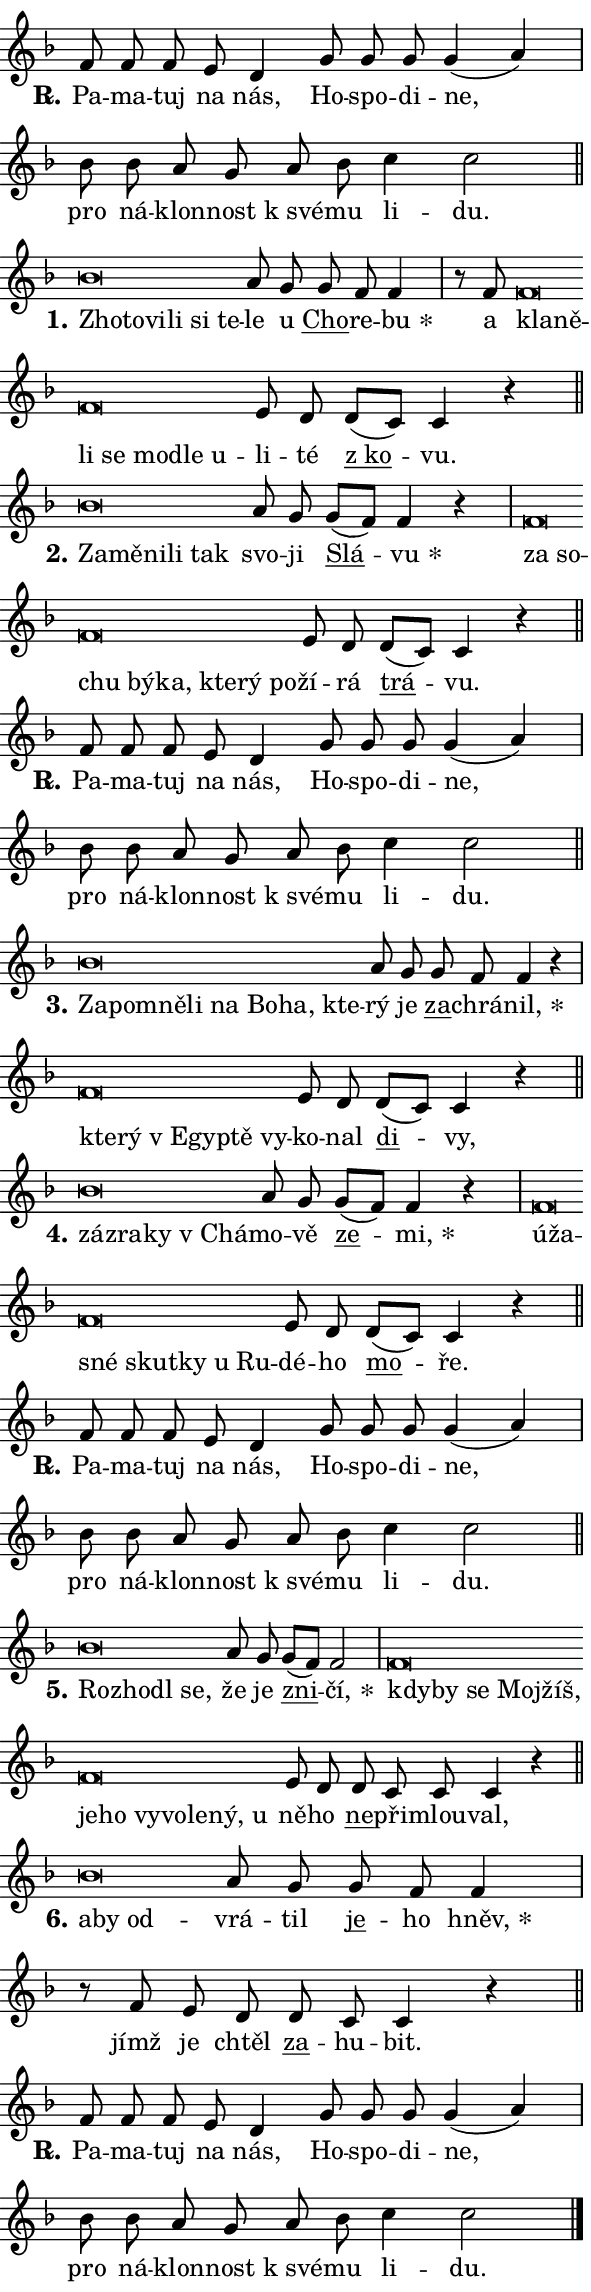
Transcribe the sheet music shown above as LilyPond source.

\version "2.24.0"
\header { tagline = "" }
\paper {
  indent = 0\cm
  top-margin = 0\cm
  right-margin = 0.13\cm % to fit lyric hyphens
  bottom-margin = 0\cm
  left-margin = 0\cm
  paper-width = 10\cm
  page-breaking = #ly:one-page-breaking
  system-system-spacing.basic-distance = #11
  score-system-spacing.basic-distance = #11
  ragged-last = ##f
}


%% Author: Thomas Morley
%% https://lists.gnu.org/archive/html/lilypond-user/2020-05/msg00002.html
#(define (line-position grob)
"Returns position of @var[grob} in current system:
   @code{'start}, if at first time-step
   @code{'end}, if at last time-step
   @code{'middle} otherwise
"
  (let* ((col (ly:item-get-column grob))
         (ln (ly:grob-object col 'left-neighbor))
         (rn (ly:grob-object col 'right-neighbor))
         (col-to-check-left (if (ly:grob? ln) ln col))
         (col-to-check-right (if (ly:grob? rn) rn col))
         (break-dir-left
           (and
             (ly:grob-property col-to-check-left 'non-musical #f)
             (ly:item-break-dir col-to-check-left)))
         (break-dir-right
           (and
             (ly:grob-property col-to-check-right 'non-musical #f)
             (ly:item-break-dir col-to-check-right))))
        (cond ((eqv? 1 break-dir-left) 'start)
              ((eqv? -1 break-dir-right) 'end)
              (else 'middle))))

#(define (tranparent-at-line-position vctor)
  (lambda (grob)
  "Relying on @code{line-position} select the relevant enry from @var{vctor}.
Used to determine transparency,"
    (case (line-position grob)
      ((end) (not (vector-ref vctor 0)))
      ((middle) (not (vector-ref vctor 1)))
      ((start) (not (vector-ref vctor 2))))))

noteHeadBreakVisibility =
#(define-music-function (break-visibility)(vector?)
"Makes @code{NoteHead}s transparent relying on @var{break-visibility}"
#{
  \override NoteHead.transparent =
    #(tranparent-at-line-position break-visibility)
#})

#(define delete-ledgers-for-transparent-note-heads
  (lambda (grob)
    "Reads whether a @code{NoteHead} is transparent.
If so this @code{NoteHead} is removed from @code{'note-heads} from
@var{grob}, which is supposed to be @code{LedgerLineSpanner}.
As a result ledgers are not printed for this @code{NoteHead}"
    (let* ((nhds-array (ly:grob-object grob 'note-heads))
           (nhds-list
             (if (ly:grob-array? nhds-array)
                 (ly:grob-array->list nhds-array)
                 '()))
           ;; Relies on the transparent-property being done before
           ;; Staff.LedgerLineSpanner.after-line-breaking is executed.
           ;; This is fragile ...
           (to-keep
             (remove
               (lambda (nhd)
                 (ly:grob-property nhd 'transparent #f))
               nhds-list)))
      ;; TODO find a better method to iterate over grob-arrays, similiar
      ;; to filter/remove etc for lists
      ;; For now rebuilt from scratch
      (set! (ly:grob-object grob 'note-heads)  '())
      (for-each
        (lambda (nhd)
          (ly:pointer-group-interface::add-grob grob 'note-heads nhd))
        to-keep))))

squashNotes = {
  \override NoteHead.X-extent = #'(-0.2 . 0.2)
  \override NoteHead.Y-extent = #'(-0.75 . 0)
  \override NoteHead.stencil =
    #(lambda (grob)
       (let ((pos (ly:grob-property grob 'staff-position)))
         (begin
           (if (< pos -7) (display "ERROR: Lower brevis then expected\n") (display ""))
           (if (<= pos -6) ly:text-interface::print ly:note-head::print))))
}
unSquashNotes = {
  \revert NoteHead.X-extent
  \revert NoteHead.Y-extent
  \revert NoteHead.stencil
}

hideNotes = \noteHeadBreakVisibility #begin-of-line-visible
unHideNotes = \noteHeadBreakVisibility #all-visible

% work-around for resetting accidentals
% https://lilypond.org/doc/v2.23/Documentation/notation/displaying-rhythms#unmetered-music
cadenzaMeasure = {
  \cadenzaOff
  \partial 1024 s1024
  \cadenzaOn
}

#(define-markup-command (accent layout props text) (markup?)
  "Underline accented syllable"
  (interpret-markup layout props
    #{\markup \override #'(offset . 4.3) \underline { #text }#}))

responsum = \markup \concat {
  "R" \hspace #-1.05 \path #0.1 #'((moveto 0 0.07) (lineto 0.9 0.8)) \hspace #0.05 "."
}

spaceSize = #0.6828661417322834 % exact space size for TeX Gyre Schola

\layout {
  \context {
    \Staff
    \remove "Time_signature_engraver"
    \override LedgerLineSpanner.after-line-breaking = #delete-ledgers-for-transparent-note-heads
  }
  \context {
    \Lyrics {
      \override LyricSpace.minimum-distance = \spaceSize
      \override LyricText.font-name = #"TeX Gyre Schola"
      \override LyricText.font-size = 1
      \override StanzaNumber.font-name = #"TeX Gyre Schola Bold"
      \override StanzaNumber.font-size = 1
    }
  }
  \context {
    \Score 
    \override NoteHead.text =
      #(lambda (grob) 
        (let ((pos (ly:grob-property grob 'staff-position)))
          #{\markup {
            \combine
              \halign #-0.55 \raise #(if (= pos -6) 0 0.5) \override #'(thickness . 2) \draw-line #'(3.2 . 0)
              \musicglyph "noteheads.sM1"
          }#}))
  }
}

% magnetic-lyrics.ily
%
%   written by
%     Jean Abou Samra <jean@abou-samra.fr>
%     Werner Lemberg <wl@gnu.org>
%
%   adapted by
%     Jiri Hon <jiri.hon@gmail.com>
%
% Version 2022-Apr-15

% https://www.mail-archive.com/lilypond-user@gnu.org/msg149350.html

#(define (Left_hyphen_pointer_engraver context)
   "Collect syllable-hyphen-syllable occurrences in lyrics and store
them in properties.  This engraver only looks to the left.  For
example, if the lyrics input is @code{foo -- bar}, it does the
following.

@itemize @bullet
@item
Set the @code{text} property of the @code{LyricHyphen} grob between
@q{foo} and @q{bar} to @code{foo}.

@item
Set the @code{left-hyphen} property of the @code{LyricText} grob with
text @q{foo} to the @code{LyricHyphen} grob between @q{foo} and
@q{bar}.
@end itemize

Use this auxiliary engraver in combination with the
@code{lyric-@/text::@/apply-@/magnetic-@/offset!} hook."
   (let ((hyphen #f)
         (text #f))
     (make-engraver
      (acknowledgers
       ((lyric-syllable-interface engraver grob source-engraver)
        (set! text grob)))
      (end-acknowledgers
       ((lyric-hyphen-interface engraver grob source-engraver)
        ;(when (not (grob::has-interface grob 'lyric-space-interface))
          (set! hyphen grob)));)
      ((stop-translation-timestep engraver)
       (when (and text hyphen)
         (ly:grob-set-object! text 'left-hyphen hyphen))
       (set! text #f)
       (set! hyphen #f)))))

#(define (lyric-text::apply-magnetic-offset! grob)
   "If the space between two syllables is less than the value in
property @code{LyricText@/.details@/.squash-threshold}, move the right
syllable to the left so that it gets concatenated with the left
syllable.

Use this function as a hook for
@code{LyricText@/.after-@/line-@/breaking} if the
@code{Left_@/hyphen_@/pointer_@/engraver} is active."
   (let ((hyphen (ly:grob-object grob 'left-hyphen #f)))
     (when hyphen
       (let ((left-text (ly:spanner-bound hyphen LEFT)))
         (when (grob::has-interface left-text 'lyric-syllable-interface)
           (let* ((common (ly:grob-common-refpoint grob left-text X))
                  (this-x-ext (ly:grob-extent grob common X))
                  (left-x-ext
                   (begin
                     ;; Trigger magnetism for left-text.
                     (ly:grob-property left-text 'after-line-breaking)
                     (ly:grob-extent left-text common X)))
                  ;; `delta` is the gap width between two syllables.
                  (delta (- (interval-start this-x-ext)
                            (interval-end left-x-ext)))
                  (details (ly:grob-property grob 'details))
                  (threshold (assoc-get 'squash-threshold details 0.2)))
             (when (< delta threshold)
               (let* (;; We have to manipulate the input text so that
                      ;; ligatures crossing syllable boundaries are not
                      ;; disabled.  For languages based on the Latin
                      ;; script this is essentially a beautification.
                      ;; However, for non-Western scripts it can be a
                      ;; necessity.
                      (lt (ly:grob-property left-text 'text))
                      (rt (ly:grob-property grob 'text))
                      (is-space (grob::has-interface hyphen 'lyric-space-interface))
                      (space (if is-space " " ""))
                      (extra-delta (if is-space spaceSize 0))
                      ;; Append new syllable.
                      (ltrt-space (if (and (string? lt) (string? rt))
                                (string-append lt space rt)
                                (make-concat-markup (list lt space rt))))
                      ;; Right-align `ltrt` to the right side.
                      (ltrt-space-markup (grob-interpret-markup
                               grob
                               (make-translate-markup
                                (cons (interval-length this-x-ext) 0)
                                (make-right-align-markup ltrt-space)))))
                 (begin
                   ;; Don't print `left-text`.
                   (ly:grob-set-property! left-text 'stencil #f)
                   ;; Set text and stencil (which holds all collected
                   ;; syllables so far) and shift it to the left.
                   (ly:grob-set-property! grob 'text ltrt-space)
                   (ly:grob-set-property! grob 'stencil ltrt-space-markup)
                   (ly:grob-translate-axis! grob (- (- delta extra-delta)) X))))))))))


#(define (lyric-hyphen::displace-bounds-first grob)
   ;; Make very sure this callback isn't triggered too early.
   (let ((left (ly:spanner-bound grob LEFT))
         (right (ly:spanner-bound grob RIGHT)))
     (ly:grob-property left 'after-line-breaking)
     (ly:grob-property right 'after-line-breaking)
     (ly:lyric-hyphen::print grob)))

squashThreshold = #0.4

\layout {
  \context {
    \Lyrics
    \consists #Left_hyphen_pointer_engraver
    \override LyricText.after-line-breaking =
      #lyric-text::apply-magnetic-offset!
    \override LyricHyphen.stencil = #lyric-hyphen::displace-bounds-first
    \override LyricText.details.squash-threshold = \squashThreshold
    \override LyricHyphen.minimum-distance = 0
    \override LyricHyphen.minimum-length = \squashThreshold
  }
}

squashText = \override LyricText.details.squash-threshold = 9999
unSquashText = \override LyricText.details.squash-threshold = \squashThreshold

leftText = \override LyricText.self-alignment-X = #LEFT
unLeftText = \revert LyricText.self-alignment-X

starOffset = #(lambda (grob) 
                (let ((x_offset (ly:self-alignment-interface::aligned-on-x-parent grob)))
                  (if (= x_offset 0) 0 (+ x_offset 1.2))))

star = #(define-music-function (syllable)(string?)
"Append star separator at the end of a syllable"
#{
  \once \override LyricText.X-offset = #starOffset
  \lyricmode { \markup {
    #syllable
    \override #'((font-name . "TeX Gyre Schola Bold")) \hspace #0.2 \lower #0.65 \larger "*"
  } }
#})

starAccent = #(define-music-function (syllable)(string?)
"Append star separator at the end of a syllable and make accent"
#{
  \once \override LyricText.X-offset = #starOffset
  \lyricmode { \markup {
    \accent #syllable
    \override #'((font-name . "TeX Gyre Schola Bold")) \hspace #0.2 \lower #0.65 \larger "*"
  } }
#})

breath = #(define-music-function (syllable)(string?)
"Append breathing indicator at the end of a syllable"
#{
  \lyricmode { \markup { #syllable "+" } }
#})

optionalBreath = #(define-music-function (syllable)(string?)
"Append optional breathing indicator at the end of a syllable"
#{
  \lyricmode { \markup { #syllable "(+)" } }
#})


\score {
    <<
        \new Voice = "melody" { \cadenzaOn \key f \major \relative { f'8 f f e d4 \bar "" g8 g g \bar "" g4( a) \cadenzaMeasure \bar "|" bes8 bes a g \bar "" a bes c4 c2 \cadenzaMeasure \bar "||" \break } }
        \new Lyrics \lyricsto "melody" { \lyricmode { \set stanza = \responsum
Pa -- ma -- tuj na nás, Ho -- spo -- di -- ne, pro ná -- klon -- nost "k své" -- mu li -- du. } }
    >>
    \layout {}
}

\score {
    <<
        \new Voice = "melody" { \cadenzaOn \key f \major \relative { \squashNotes bes'\breve*1/16 \hideNotes \breve*1/16 \bar "" \breve*1/16 \bar "" \breve*1/16 \bar "" \breve*1/16 \breve*1/16 \bar "" \unHideNotes \unSquashNotes a8 g \bar "" g f f4 \cadenzaMeasure \bar "|" r8 f \squashNotes f\breve*1/16 \hideNotes \breve*1/16 \bar "" \breve*1/16 \bar "" \breve*1/16 \bar "" \breve*1/16 \bar "" \breve*1/16 \breve*1/16 \bar "" \unHideNotes \unSquashNotes e8 d \bar "" d[( c)] c4 r \cadenzaMeasure \bar "||" \break } }
        \new Lyrics \lyricsto "melody" { \lyricmode { \set stanza = "1."
\leftText Zho -- \squashText to -- vi -- li si te -- \unLeftText \unSquashText le u \markup \accent Cho -- re -- \star bu a \leftText kla -- \squashText ně -- li se mo -- dle u -- \unLeftText \unSquashText li -- té \markup \accent "z ko" -- vu. } }
    >>
    \layout {}
}

\score {
    <<
        \new Voice = "melody" { \cadenzaOn \key f \major \relative { \squashNotes bes'\breve*1/16 \hideNotes \breve*1/16 \bar "" \breve*1/16 \bar "" \breve*1/16 \breve*1/16 \bar "" \unHideNotes \unSquashNotes a8 g \bar "" g[( f)] f4 r \cadenzaMeasure \bar "|" \squashNotes f\breve*1/16 \hideNotes \breve*1/16 \bar "" \breve*1/16 \bar "" \breve*1/16 \bar "" \breve*1/16 \bar "" \breve*1/16 \bar "" \breve*1/16 \breve*1/16 \bar "" \unHideNotes \unSquashNotes e8 d \bar "" d[( c)] c4 r \cadenzaMeasure \bar "||" \break } }
        \new Lyrics \lyricsto "melody" { \lyricmode { \set stanza = "2."
\leftText Za -- \squashText mě -- ni -- li tak \unLeftText \unSquashText svo -- ji \markup \accent Slá -- \star vu \leftText za \squashText so -- chu bý -- ka, kte -- rý po -- \unLeftText \unSquashText ží -- rá \markup \accent trá -- vu. } }
    >>
    \layout {}
}

\score {
    <<
        \new Voice = "melody" { \cadenzaOn \key f \major \relative { f'8 f f e d4 \bar "" g8 g g \bar "" g4( a) \cadenzaMeasure \bar "|" bes8 bes a g \bar "" a bes c4 c2 \cadenzaMeasure \bar "||" \break } }
        \new Lyrics \lyricsto "melody" { \lyricmode { \set stanza = \responsum
Pa -- ma -- tuj na nás, Ho -- spo -- di -- ne, pro ná -- klon -- nost "k své" -- mu li -- du. } }
    >>
    \layout {}
}

\score {
    <<
        \new Voice = "melody" { \cadenzaOn \key f \major \relative { \squashNotes bes'\breve*1/16 \hideNotes \breve*1/16 \bar "" \breve*1/16 \bar "" \breve*1/16 \bar "" \breve*1/16 \bar "" \breve*1/16 \bar "" \breve*1/16 \breve*1/16 \bar "" \unHideNotes \unSquashNotes a8 g \bar "" g f f4 r \cadenzaMeasure \bar "|" \squashNotes f\breve*1/16 \hideNotes \breve*1/16 \bar "" \breve*1/16 \bar "" \breve*1/16 \bar "" \breve*1/16 \breve*1/16 \bar "" \unHideNotes \unSquashNotes e8 d \bar "" d[( c)] c4 r \cadenzaMeasure \bar "||" \break } }
        \new Lyrics \lyricsto "melody" { \lyricmode { \set stanza = "3."
\leftText Za -- \squashText po -- mně -- li na Bo -- ha, kte -- \unLeftText \unSquashText rý je \markup \accent za -- chrá -- \star nil, \leftText kte -- \squashText rý "v E" -- gyp -- tě vy -- \unLeftText \unSquashText ko -- nal \markup \accent di -- vy, } }
    >>
    \layout {}
}

\score {
    <<
        \new Voice = "melody" { \cadenzaOn \key f \major \relative { \squashNotes bes'\breve*1/16 \hideNotes \breve*1/16 \bar "" \breve*1/16 \breve*1/16 \bar "" \unHideNotes \unSquashNotes a8 g \bar "" g[( f)] f4 r \cadenzaMeasure \bar "|" \squashNotes f\breve*1/16 \hideNotes \breve*1/16 \bar "" \breve*1/16 \bar "" \breve*1/16 \bar "" \breve*1/16 \bar "" \breve*1/16 \breve*1/16 \bar "" \unHideNotes \unSquashNotes e8 d \bar "" d[( c)] c4 r \cadenzaMeasure \bar "||" \break } }
        \new Lyrics \lyricsto "melody" { \lyricmode { \set stanza = "4."
\leftText zá -- \squashText zra -- ky "v Chá" -- \unLeftText \unSquashText mo -- vě \markup \accent ze -- \star mi, \leftText ú -- \squashText ža -- sné skut -- ky u Ru -- \unLeftText \unSquashText dé -- ho \markup \accent mo -- ře. } }
    >>
    \layout {}
}

\score {
    <<
        \new Voice = "melody" { \cadenzaOn \key f \major \relative { f'8 f f e d4 \bar "" g8 g g \bar "" g4( a) \cadenzaMeasure \bar "|" bes8 bes a g \bar "" a bes c4 c2 \cadenzaMeasure \bar "||" \break } }
        \new Lyrics \lyricsto "melody" { \lyricmode { \set stanza = \responsum
Pa -- ma -- tuj na nás, Ho -- spo -- di -- ne, pro ná -- klon -- nost "k své" -- mu li -- du. } }
    >>
    \layout {}
}

\score {
    <<
        \new Voice = "melody" { \cadenzaOn \key f \major \relative { \squashNotes bes'\breve*1/16 \hideNotes \breve*1/16 \bar "" \breve*1/16 \breve*1/16 \bar "" \unHideNotes \unSquashNotes a8 g \bar "" g[( f)] f2 \cadenzaMeasure \bar "|" \squashNotes f\breve*1/16 \hideNotes \breve*1/16 \bar "" \breve*1/16 \bar "" \breve*1/16 \bar "" \breve*1/16 \bar "" \breve*1/16 \bar "" \breve*1/16 \bar "" \breve*1/16 \bar "" \breve*1/16 \bar "" \breve*1/16 \bar "" \breve*1/16 \breve*1/16 \bar "" \unHideNotes \unSquashNotes e8 d \bar "" d c c c4 r \cadenzaMeasure \bar "||" \break } }
        \new Lyrics \lyricsto "melody" { \lyricmode { \set stanza = "5."
\leftText Roz -- \squashText ho -- dl se, \unLeftText \unSquashText že je \markup \accent zni -- \star čí, \leftText kdy -- \squashText by se Moj -- žíš, je -- ho vy -- vo -- le -- ný, u \unLeftText \unSquashText ně -- ho \markup \accent ne -- při -- mlou -- val, } }
    >>
    \layout {}
}

\score {
    <<
        \new Voice = "melody" { \cadenzaOn \key f \major \relative { \squashNotes bes'\breve*1/16 \hideNotes \breve*1/16 \breve*1/16 \bar "" \unHideNotes \unSquashNotes a8 g \bar "" g f f4 \cadenzaMeasure \bar "|" r8 f8 e8 d \bar "" d c c4 r \cadenzaMeasure \bar "||" \break } }
        \new Lyrics \lyricsto "melody" { \lyricmode { \set stanza = "6."
\leftText a -- \squashText by od -- \unLeftText \unSquashText vrá -- til \markup \accent je -- ho \star hněv, jímž je chtěl \markup \accent za -- hu -- bit. } }
    >>
    \layout {}
}

\score {
    <<
        \new Voice = "melody" { \cadenzaOn \key f \major \relative { f'8 f f e d4 \bar "" g8 g g \bar "" g4( a) \cadenzaMeasure \bar "|" bes8 bes a g \bar "" a bes c4 c2 \cadenzaMeasure \bar "||" \break } \bar "|." }
        \new Lyrics \lyricsto "melody" { \lyricmode { \set stanza = \responsum
Pa -- ma -- tuj na nás, Ho -- spo -- di -- ne, pro ná -- klon -- nost "k své" -- mu li -- du. } }
    >>
    \layout {}
}
